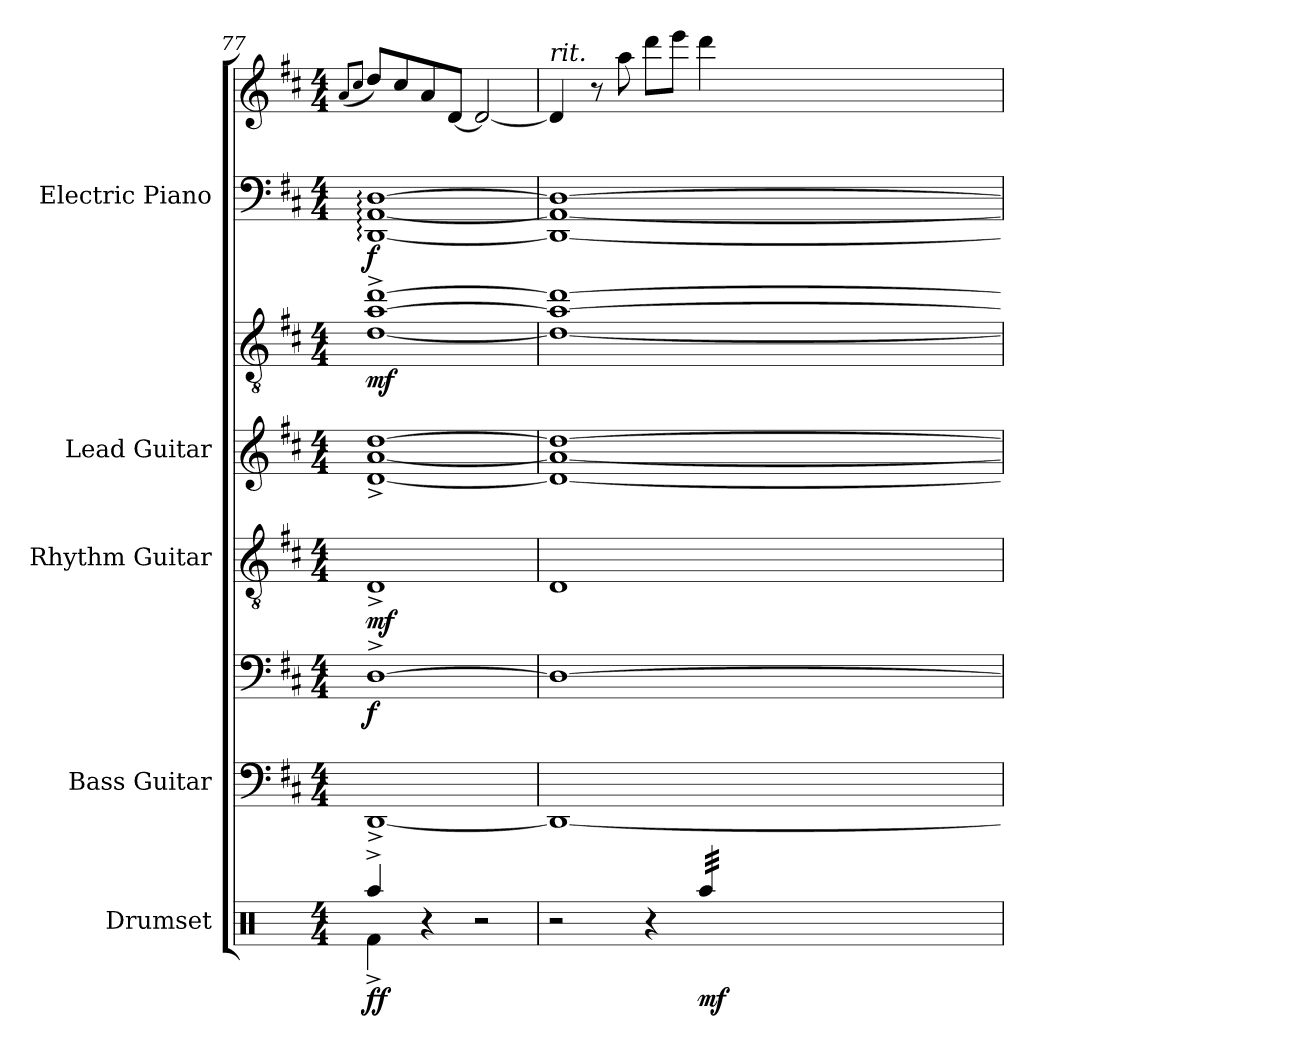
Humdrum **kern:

**kern	**dynam	**kern	**kern	**dynam	**kern	**dynam	**kern	**kern	**dynam	**kern	**kern	**dynam
*part5	*part5	*part4	*part4	*part4	*part3	*part3	*part2	*part2	*part2	*part1	*part1	*part1
*staff8	*staff8	*staff7	*staff6	*staff6/7	*staff5	*staff5	*staff4	*staff3	*staff3/4	*staff2	*staff1	*staff1/2
*I"Drumset	*	*I"Bass Guitar	*	*	*I"Rhythm Guitar	*	*I"Lead Guitar	*	*	*I"Electric Piano	*	*
*I'D. Set	*	*I'B. Guit.	*	*	*I'Rh. Guit.	*	*I'Ld. Guit.	*	*	*I'El. Pno.	*	*
*clefX	*	*	*clefF4	*	*clefGv2	*	*	*clefGv2	*	*clefF4	*clefG2	*
*	*	*ITrd7c12	*ITrd7c12	*	*	*	*	*	*	*	*	*
*k[]	*	*k[f#c#]	*k[f#c#]	*	*k[f#c#]	*	*k[f#c#]	*k[f#c#]	*	*k[f#c#]	*k[f#c#]	*
*M4/4	*	*M4/4	*M4/4	*	*M4/4	*	*M4/4	*M4/4	*	*M4/4	*M4/4	*
=77	=77	=77	=77	=77	=77	=77	=77	=77	=77	=77	=77	=77
.	.	.	.	.	.	.	.	.	.	.	(<8qa/L	.
.	.	.	.	.	.	.	.	.	.	.	8qcc#/J	.
*^	*	*	*	*	*	*	*	*	*	*	*	*
!	!	!LO:DY:b	!	!	!LO:DY:b	!	!LO:DY:b	!	!	!LO:DY:b	!	!	!LO:DY:b=2
4Raa^/	4Rf^\	ff	[1DDD^	[1DD^	f	[1D^ [1Ayy^ [1dyy^	mf	[1d^ [1a^ [1dd^	[1d^ [1a^ [1dd^	mf	[1DD: [1AA: [1D:	8dd/L)	f
.	.	.	.	.	.	.	.	.	.	.	.	8cc#/	.
4r	4ryy	.	.	.	.	.	.	.	.	.	.	8a/	.
.	.	.	.	.	.	.	.	.	.	.	.	[8d/J	.
2r	2ryy	.	.	.	.	.	.	.	.	.	.	2d/_	.
*v	*v	*	*	*	*	*	*	*	*	*	*	*	*
=78	=78	=78	=78	=78	=78	=78	=78	=78	=78	=78	=78	=78
*	*	*	*	*	*	*	*	*	*	*	*MM88	*
*^	*	*	*	*	*	*	*	*	*	*	*	*
*	*^	*	*	*	*	*	*	*	*	*	*	*	*
!	!	!	!	!	!	!	!	!	!	!	!	!	!LO:TX:i:t=rit.	!
2r	2.ryy	2.ryy	.	1DDD_	1DD_	.	1D_ 1Ayy_ 1dyy_	.	1d_ 1a_ 1dd_	1d_ 1a_ 1dd_	.	1DD_ 1AA_ 1D_	4d/]	.
.	.	.	.	.	.	.	.	.	.	.	.	.	8r	.
.	.	.	.	.	.	.	.	.	.	.	.	.	8aa\	.
*	*	*	*	*	*	*	*	*	*	*	*	*	*MM86	*
4r	.	.	.	.	.	.	.	.	.	.	.	.	8ddd\L	.
.	.	.	.	.	.	.	.	.	.	.	.	.	8eee\J	.
*	*	*	*	*	*	*	*	*	*	*	*	*	*MM84	*
!	!	!	!LO:DY:b	!	!	!	!	!	!	!	!	!	!	!
*tremolo	*	*	*	*	*	*	*	*	*	*	*	*	*	*
32Raa/LLL	64Raa\yyLLLL	4ryy	mf	.	.	.	.	.	.	.	.	.	4ddd\	.
.	64Raa\yy	.	.	.	.	.	.	.	.	.	.	.	.	.
32Raa/	64Raa\yy	.	.	.	.	.	.	.	.	.	.	.	.	.
.	64Raa\yy	.	.	.	.	.	.	.	.	.	.	.	.	.
32Raa/	64Raa\yy	.	.	.	.	.	.	.	.	.	.	.	.	.
.	64Raa\yy	.	.	.	.	.	.	.	.	.	.	.	.	.
32Raa/	64Raa\yy	.	.	.	.	.	.	.	.	.	.	.	.	.
.	64Raa\yy	.	.	.	.	.	.	.	.	.	.	.	.	.
32Raa/	64Raa\yy	.	.	.	.	.	.	.	.	.	.	.	.	.
.	64Raa\yy	.	.	.	.	.	.	.	.	.	.	.	.	.
32Raa/	64Raa\yy	.	.	.	.	.	.	.	.	.	.	.	.	.
.	64Raa\yy	.	.	.	.	.	.	.	.	.	.	.	.	.
32Raa/	64Raa\yy	.	.	.	.	.	.	.	.	.	.	.	.	.
.	64Raa\yy	.	.	.	.	.	.	.	.	.	.	.	.	.
32Raa/JJJ	64Raa\yy	.	.	.	.	.	.	.	.	.	.	.	.	.
*Xtremolo	*	*	*	*	*	*	*	*	*	*	*	*	*	*
.	64Raa\yyJJJJ	.	.	.	.	.	.	.	.	.	.	.	.	.
*v	*v	*v	*	*	*	*	*	*	*	*	*	*	*	*
=	=	=	=	=	=	=	=	=	=	=	=	=
*-	*-	*-	*-	*-	*-	*-	*-	*-	*-	*-	*-	*-
